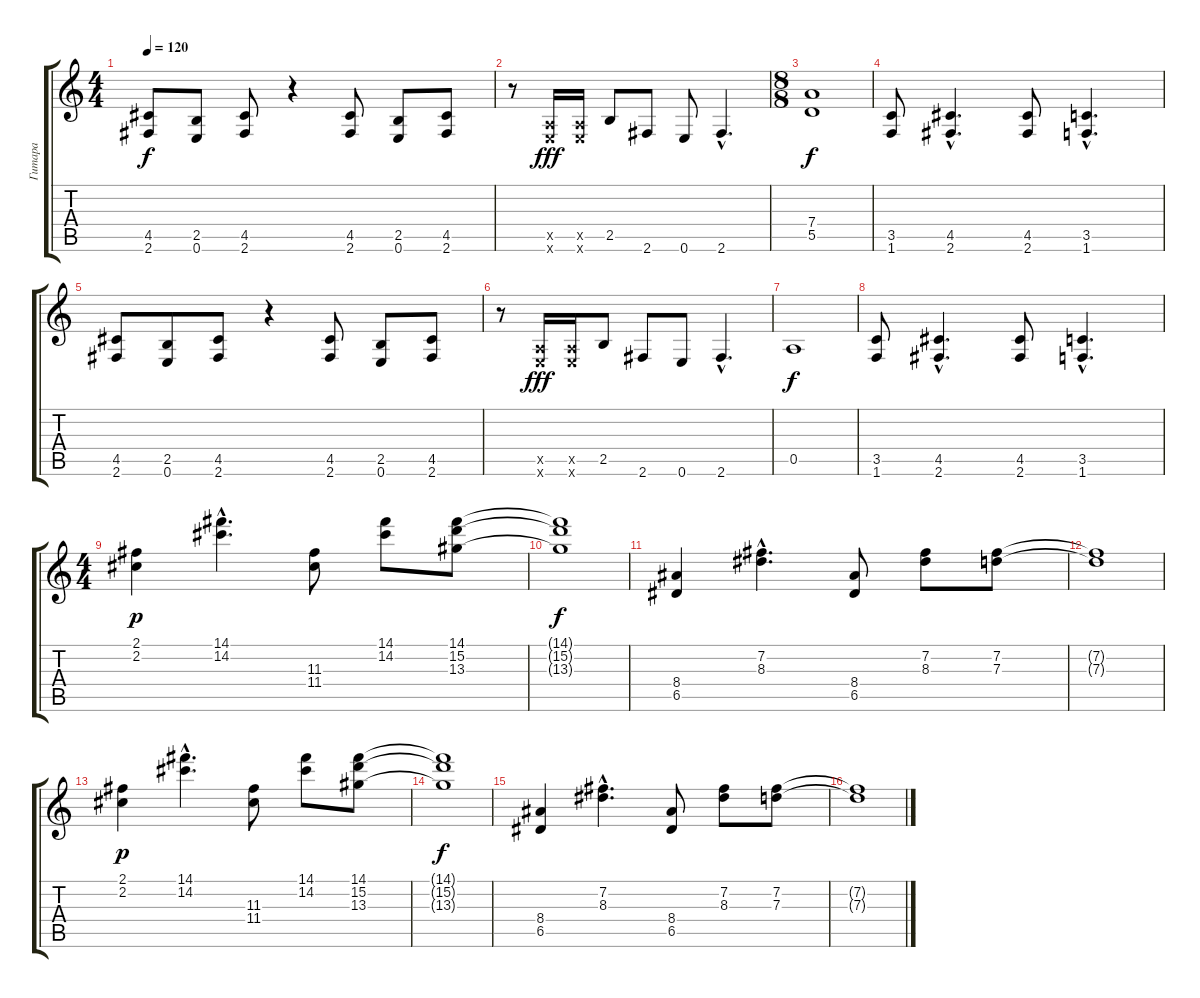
\track ("Гитара" "Гитара") {instrument overdrivenguitar}
\staff {score tabs}
\tuning (E4 B3 G3 D3 A2 E2) {hide}
\ts (4 4)
\tempo 120
\clef g2
\ks c
(4.5 2.6).8{dy f} (2.5 0.6).8 (4.5 2.6).8 r.4 (4.5 2.6).8 (2.5 0.6).8 (4.5 2.6).8 |
r.8 (0.5{x} 0.6{x}).16{dy fff} (0.5{x} 0.6{x}).16 2.5.8 2.6.8 0.6.8 2.6{hac}.4{d} |
\ts (8 8)
(7.4 5.5).1{dy f} |
(3.5 1.6).8 (4.5{hac} 2.6{hac}).4{d} (4.5 2.6).8 (3.5{hac} 1.6{hac}).4{d} |
(4.5 2.6).8 (2.5 0.6).8 (4.5 2.6).8 r.4 (4.5 2.6).8 (2.5 0.6).8 (4.5 2.6).8 |
r.8 (0.5{x} 0.6{x}).16{dy fff} (0.5{x} 0.6{x}).16 2.5.8 2.6.8 0.6.8 2.6{hac}.4{d} |
0.5.1{dy f} |
(3.5 1.6).8 (4.5{hac} 2.6{hac}).4{d} (4.5 2.6).8 (3.5{hac} 1.6{hac}).4{d} |
\ts (4 4)
(2.1 2.2).4{dy p} (14.1{hac} 14.2{hac}).4{d} (11.3 11.4).8 (14.1 14.2).8 (14.1 15.2 13.3).8 |
(14.1{t} 15.2{t} 13.3{t}).1{dy f} |
(8.4 6.5).4 (7.2{hac} 8.3{hac}).4{d} (8.4 6.5).8 (7.2 8.3).8 (7.2 7.3).8 |
(7.2{t} 7.3{t}).1 |
(2.1 2.2).4{dy p} (14.1{hac} 14.2{hac}).4{d} (11.3 11.4).8 (14.1 14.2).8 (14.1 15.2 13.3).8 |
(14.1{t} 15.2{t} 13.3{t}).1{dy f} |
(8.4 6.5).4 (7.2{hac} 8.3{hac}).4{d} (8.4 6.5).8 (7.2 8.3).8 (7.2 7.3).8 |
(7.2{t} 7.3{t}).1
